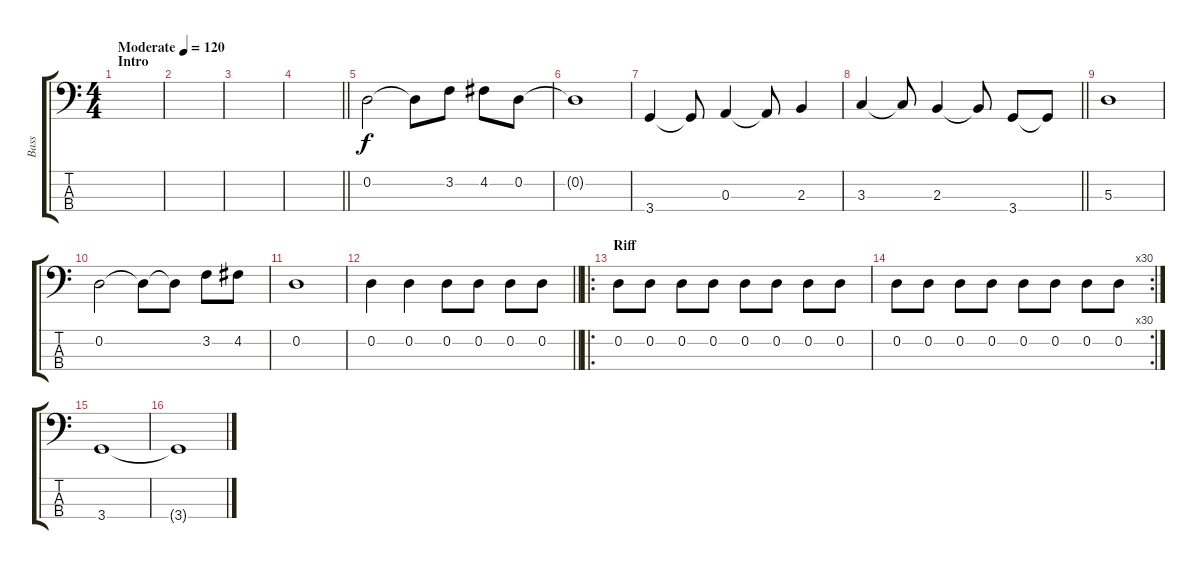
\track ("Bass" "Bass") {instrument electricbassfinger}
\staff {score tabs}
\tuning (G2 D2 A1 E1) {hide}
\ts (4 4)
\section ("" "Intro")
\tempo (120 "Moderate")
\clef f4
\ks c
|
|
|
\barLineRight lightlight
|
0.2.2 0.2{t}.8 3.2.8 4.2.8 0.2.8 |
0.2{t}.1 |
3.4.4 3.4{t}.8 0.3.4 0.3{t}.8 2.3.4 |
\barLineRight lightlight
3.3.4 3.3{t}.8 2.3.4 2.3{t}.8 3.4.8 3.4{t}.8 |
5.3.1 |
0.2.2 0.2{t}.8 0.2{t}.8 3.2.8 4.2.8 |
0.2.1 |
\barLineRight lightlight
0.2.4 0.2.4 0.2.8 0.2.8 0.2.8 0.2.8 |
\ro
\section ("" "Riff")
0.2.8 0.2.8 0.2.8 0.2.8 0.2.8 0.2.8 0.2.8 0.2.8 |
\rc 30
0.2.8 0.2.8 0.2.8 0.2.8 0.2.8 0.2.8 0.2.8 0.2.8 |
3.4.1 |
3.4{t}.1
